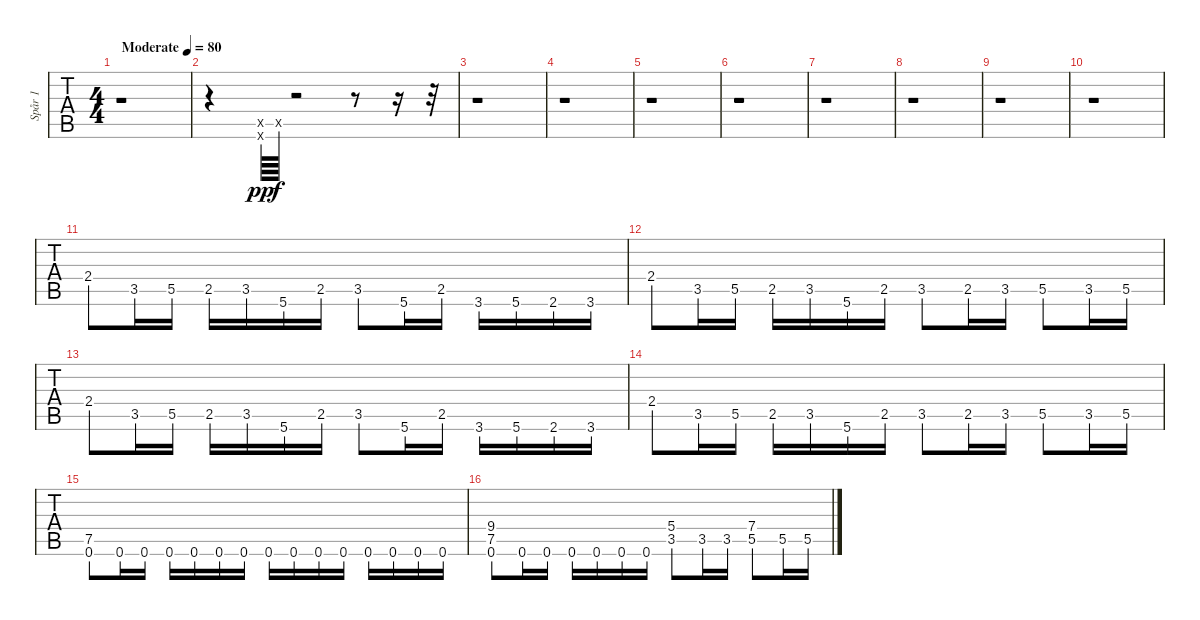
\track ("Spår 1" "Spår 1") {instrument distortionguitar}
\staff {tabs}
\tuning (E4 B3 G3 D3 A2 E2) {hide}
\ts (4 4)
\tempo (80 "Moderate")
\clef g2
\ks c
r.1{dy pp instrument distortionguitar} |
r.4 (0.5{x} 5.6{x}).64 5.5{x}.64{dy f} r.2 r.8 r.16 r.32 |
r.1 |
r.1 |
r.1 |
r.1 |
r.1 |
r.1 |
r.1 |
r.1 |
2.4.8 3.5.16 5.5.16 2.5.16 3.5.16 5.6.16 2.5.16 3.5.8 5.6.16 2.5.16 3.6.16 5.6.16 2.6.16 3.6.16 |
2.4.8 3.5.16 5.5.16 2.5.16 3.5.16 5.6.16 2.5.16 3.5.8 2.5.16 3.5.16 5.5.8 3.5.16 5.5.16 |
2.4.8 3.5.16 5.5.16 2.5.16 3.5.16 5.6.16 2.5.16 3.5.8 5.6.16 2.5.16 3.6.16 5.6.16 2.6.16 3.6.16 |
2.4.8 3.5.16 5.5.16 2.5.16 3.5.16 5.6.16 2.5.16 3.5.8 2.5.16 3.5.16 5.5.8 3.5.16 5.5.16 |
(7.5 0.6).8 0.6.16 0.6.16 0.6.16 0.6.16 0.6.16 0.6.16 0.6.16 0.6.16 0.6.16 0.6.16 0.6.16 0.6.16 0.6.16 0.6.16 |
(9.4 7.5 0.6).8 0.6.16 0.6.16 0.6.16 0.6.16 0.6.16 0.6.16 (5.4 3.5).8 3.5.16 3.5.16 (7.4 5.5).8 5.5.16 5.5.16
